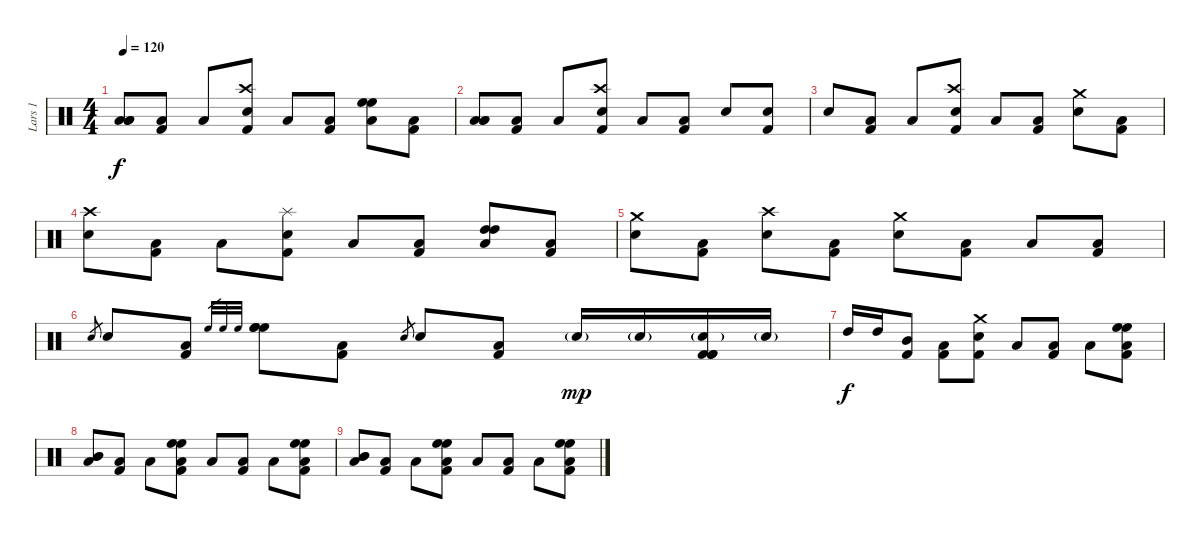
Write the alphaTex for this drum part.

\track ("Lars 1" "Lars 1") {instrument percussion}
\staff {score}
\articulation defaults
\ts (4 4)
\tempo 120
\clef neutral
\ks c
("Low Tom (hit)" "Low Floor Tom (hit)" "Low Tom (hit)").8{dy f volume 4} ("Low Floor Tom (hit)" "Kick (hit) 2").8 "Low Floor Tom (hit)".8 ("Crash high (hit)" "Electric Snare (hit)" "Kick (hit) 2").8 "Low Floor Tom (hit)".8 ("Low Floor Tom (hit)" "Kick (hit) 2").8 ("High Floor Tom (hit)" "Low Floor Tom (hit)" "High Floor Tom (hit)").8 ("Low Floor Tom (hit)" "Kick (hit) 2").8 |
("Low Tom (hit)" "Low Floor Tom (hit)" "Low Tom (hit)").8 ("Low Floor Tom (hit)" "Kick (hit) 2").8 "Low Floor Tom (hit)".8 ("Crash high (hit)" "Electric Snare (hit)" "Kick (hit) 2").8 "Low Floor Tom (hit)".8 ("Low Floor Tom (hit)" "Kick (hit) 2").8 "Electric Snare (hit)".8 ("Electric Snare (hit)" "Kick (hit) 2").8 |
"Electric Snare (hit)".8 ("Low Floor Tom (hit)" "Kick (hit) 2").8 "Low Floor Tom (hit)".8 ("Crash high (hit)" "Electric Snare (hit)" "Kick (hit) 2").8 "Low Floor Tom (hit)".8 ("Low Floor Tom (hit)" "Kick (hit) 2").8 ("Crash medium (hit)" "Electric Snare (hit)").8 ("Low Floor Tom (hit)" "Kick (hit) 2").8 |
("Crash high (hit)" "Electric Snare (hit)").8 ("Low Floor Tom (hit)" "Kick (hit) 2").8 "Low Floor Tom (hit)".8 ("Splash (hit)" "Electric Snare (hit)" "Kick (hit) 2").8 "Low Floor Tom (hit)".8 ("Low Floor Tom (hit)" "Kick (hit) 2").8 ("High Tom (hit)" "Low Floor Tom (hit)" "High Tom (hit)").8 ("Low Floor Tom (hit)" "Kick (hit) 2").8 |
("Crash medium (hit)" "Electric Snare (hit)").8{volume 3} ("Low Floor Tom (hit)" "Kick (hit) 2").8 ("Crash high (hit)" "Electric Snare (hit)").8 ("Low Floor Tom (hit)" "Kick (hit) 2").8 ("Crash medium (hit)" "Electric Snare (hit)").8 ("Low Floor Tom (hit)" "Kick (hit) 2").8 "Low Floor Tom (hit)".8 ("Low Floor Tom (hit)" "Kick (hit) 2").8 |
"Electric Snare (hit)".8{gr} "Electric Snare (hit)".8 ("Low Floor Tom (hit)" "Kick (hit) 2").8 "High Floor Tom (hit)".32{gr} "High Floor Tom (hit)".32{gr} "High Floor Tom (hit)".32{gr} ("High Floor Tom (hit)" "High Floor Tom (hit)" "High Floor Tom (hit)").8 ("Low Floor Tom (hit)" "Kick (hit) 2").8 "Electric Snare (hit)".8{gr} "Electric Snare (hit)".8 ("Low Floor Tom (hit)" "Kick (hit) 2").8 "Electric Snare (hit)"{g}.16{dy mp} "Electric Snare (hit)"{g}.16 ("Electric Snare (hit)"{g} "Kick (hit) 2" "Kick (hit) 2" "Kick (hit) 2").16 "Electric Snare (hit)"{g}.16 |
"High Tom (hit)".16{dy f} "High Tom (hit)".16 ("Mid Tom (hit)" "Kick (hit) 2").8 ("Low Floor Tom (hit)" "Kick (hit) 2").8 ("Crash medium (hit)" "Electric Snare (hit)" "Kick (hit) 2").8 "Low Floor Tom (hit)".8 ("Low Floor Tom (hit)" "Kick (hit) 2").8 "Low Floor Tom (hit)".8 ("High Floor Tom (hit)" "Low Floor Tom (hit)" "High Floor Tom (hit)" "Kick (hit) 2").8 |
("Mid Tom (hit)" "Low Floor Tom (hit)" "Mid Tom (hit)").8{volume 1} ("Low Floor Tom (hit)" "Kick (hit) 2").8 "Low Floor Tom (hit)".8 ("High Floor Tom (hit)" "Low Floor Tom (hit)" "High Floor Tom (hit)" "Kick (hit) 2").8 "Low Floor Tom (hit)".8 ("Low Floor Tom (hit)" "Kick (hit) 2").8 "Low Floor Tom (hit)".8 ("High Floor Tom (hit)" "Low Floor Tom (hit)" "High Floor Tom (hit)" "Kick (hit) 2").8 |
("Mid Tom (hit)" "Low Floor Tom (hit)" "Mid Tom (hit)").8 ("Low Floor Tom (hit)" "Kick (hit) 2").8 "Low Floor Tom (hit)".8 ("High Floor Tom (hit)" "Low Floor Tom (hit)" "High Floor Tom (hit)" "Kick (hit) 2").8 "Low Floor Tom (hit)".8 ("Low Floor Tom (hit)" "Kick (hit) 2").8 "Low Floor Tom (hit)".8 ("High Floor Tom (hit)" "Low Floor Tom (hit)" "High Floor Tom (hit)" "Kick (hit) 2").8
